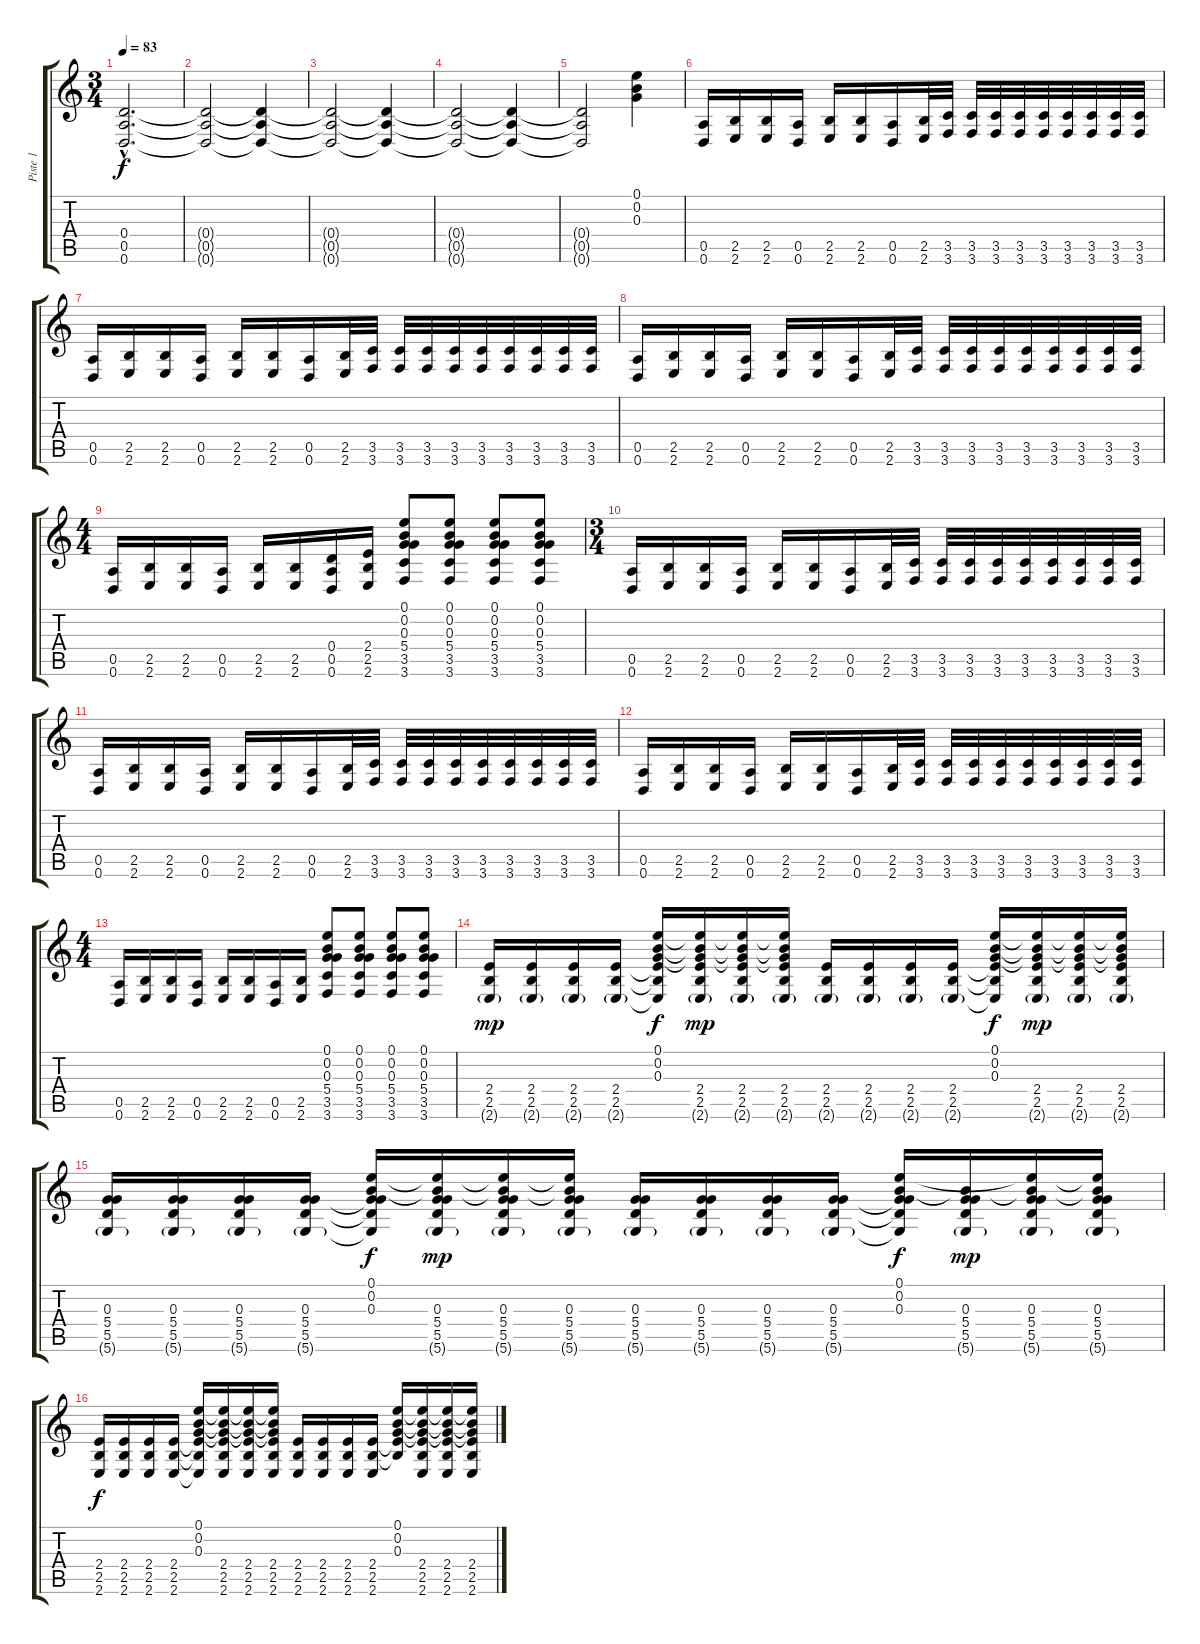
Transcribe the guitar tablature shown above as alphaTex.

\track ("Piste 1" "Piste 1") {instrument distortionguitar}
\staff {score tabs}
\tuning (E4 B3 G3 D3 A2 D2) {hide}
\ts (3 4)
\tempo 83
\clef g2
\ks c
(0.4{hac} 0.5{hac} 0.6{hac}).2{d dy f instrument distortionguitar} |
(0.4{t} 0.5{t} 0.6{t}).2 (0.4{t} 0.5{t} 0.6{t}).4 |
(0.4{t} 0.5{t} 0.6{t}).2 (0.4{t} 0.5{t} 0.6{t}).4 |
(0.4{t} 0.5{t} 0.6{t}).2 (0.4{t} 0.5{t} 0.6{t}).4 |
(0.4{t} 0.5{t} 0.6{t}).2 (0.1 0.2 0.3).4 |
(0.5 0.6).16 (2.5 2.6).16 (2.5 2.6).16 (0.5 0.6).16 (2.5 2.6).16 (2.5 2.6).16 (0.5 0.6).16 (2.5 2.6).32 (3.5 3.6).32 (3.5 3.6).32 (3.5 3.6).32 (3.5 3.6).32 (3.5 3.6).32 (3.5 3.6).32 (3.5 3.6).32 (3.5 3.6).32 (3.5 3.6).32 |
(0.5 0.6).16 (2.5 2.6).16 (2.5 2.6).16 (0.5 0.6).16 (2.5 2.6).16 (2.5 2.6).16 (0.5 0.6).16 (2.5 2.6).32 (3.5 3.6).32 (3.5 3.6).32 (3.5 3.6).32 (3.5 3.6).32 (3.5 3.6).32 (3.5 3.6).32 (3.5 3.6).32 (3.5 3.6).32 (3.5 3.6).32 |
(0.5 0.6).16 (2.5 2.6).16 (2.5 2.6).16 (0.5 0.6).16 (2.5 2.6).16 (2.5 2.6).16 (0.5 0.6).16 (2.5 2.6).32 (3.5 3.6).32 (3.5 3.6).32 (3.5 3.6).32 (3.5 3.6).32 (3.5 3.6).32 (3.5 3.6).32 (3.5 3.6).32 (3.5 3.6).32 (3.5 3.6).32 |
\ts (4 4)
(0.5 0.6).16 (2.5 2.6).16 (2.5 2.6).16 (0.5 0.6).16 (2.5 2.6).16 (2.5 2.6).16 (0.4 0.5 0.6).16 (2.4 2.5 2.6).16 (0.1 0.2 0.3 5.4 3.5 3.6).8 (0.1 0.2 0.3 5.4 3.5 3.6).8 (0.1 0.2 0.3 5.4 3.5 3.6).8 (0.1 0.2 0.3 5.4 3.5 3.6).8 |
\ts (3 4)
(0.5 0.6).16 (2.5 2.6).16 (2.5 2.6).16 (0.5 0.6).16 (2.5 2.6).16 (2.5 2.6).16 (0.5 0.6).16 (2.5 2.6).32 (3.5 3.6).32 (3.5 3.6).32 (3.5 3.6).32 (3.5 3.6).32 (3.5 3.6).32 (3.5 3.6).32 (3.5 3.6).32 (3.5 3.6).32 (3.5 3.6).32 |
(0.5 0.6).16 (2.5 2.6).16 (2.5 2.6).16 (0.5 0.6).16 (2.5 2.6).16 (2.5 2.6).16 (0.5 0.6).16 (2.5 2.6).32 (3.5 3.6).32 (3.5 3.6).32 (3.5 3.6).32 (3.5 3.6).32 (3.5 3.6).32 (3.5 3.6).32 (3.5 3.6).32 (3.5 3.6).32 (3.5 3.6).32 |
(0.5 0.6).16 (2.5 2.6).16 (2.5 2.6).16 (0.5 0.6).16 (2.5 2.6).16 (2.5 2.6).16 (0.5 0.6).16 (2.5 2.6).32 (3.5 3.6).32 (3.5 3.6).32 (3.5 3.6).32 (3.5 3.6).32 (3.5 3.6).32 (3.5 3.6).32 (3.5 3.6).32 (3.5 3.6).32 (3.5 3.6).32 |
\ts (4 4)
(0.5 0.6).16 (2.5 2.6).16 (2.5 2.6).16 (0.5 0.6).16 (2.5 2.6).16 (2.5 2.6).16 (0.5 0.6).16 (2.5 2.6).16 (0.1 0.2 0.3 5.4 3.5 3.6).8 (0.1 0.2 0.3 5.4 3.5 3.6).8 (0.1 0.2 0.3 5.4 3.5 3.6).8 (0.1 0.2 0.3 5.4 3.5 3.6).8 |
(2.4 2.5 2.6{g}).16{dy mp volume 8 instrument distortionguitar} (2.4 2.5 2.6{g}).16 (2.4 2.5 2.6{g}).16 (2.4 2.5 2.6{g}).16 (0.1 0.2 0.3 2.4{t} 2.5{t} 2.6{t}).16{dy f} (0.1{t} 0.2{t} 0.3{t} 2.4 2.5 2.6{g}).16{dy mp} (0.1{t} 0.2{t} 0.3{t} 2.4 2.5 2.6{g}).16 (0.1{t} 0.2{t} 0.3{t} 2.4 2.5 2.6{g}).16 (2.4 2.5 2.6{g}).16 (2.4 2.5 2.6{g}).16 (2.4 2.5 2.6{g}).16 (2.4 2.5 2.6{g}).16 (0.1 0.2 0.3 2.4{t} 2.5{t} 2.6{t}).16{dy f} (0.1{t} 0.2{t} 0.3{t} 2.4 2.5 2.6{g}).16{dy mp} (0.1{t} 0.2{t} 0.3{t} 2.4 2.5 2.6{g}).16 (0.1{t} 0.2{t} 0.3{t} 2.4 2.5 2.6{g}).16 |
(0.3 5.4 5.5 5.6{g}).16 (0.3 5.4 5.5 5.6{g}).16 (0.3 5.4 5.5 5.6{g}).16 (0.3 5.4 5.5 5.6{g}).16 (0.1 0.2 0.3 5.4{t} 5.5{t} 5.6{t}).16{dy f} (0.1{t} 0.2{t} 0.3 5.4 5.5 5.6{g}).16{dy mp} (0.1{t} 0.2{t} 0.3 5.4 5.5 5.6{g}).16 (0.1{t} 0.2{t} 0.3 5.4 5.5 5.6{g}).16 (0.3 5.4 5.5 5.6{g}).16 (0.3 5.4 5.5 5.6{g}).16 (0.3 5.4 5.5 5.6{g}).16 (0.3 5.4 5.5 5.6{g}).16 (0.1 0.2 0.3 5.4{t} 5.5{t} 5.6{t}).16{dy f} (0.2{t} 0.3 5.4 5.5 5.6{g}).16{dy mp} (0.1{t} 0.2{t} 0.3 5.4 5.5 5.6{g}).16 (0.1{t} 0.2{t} 0.3 5.4 5.5 5.6{g}).16 |
(2.4 2.5 2.6).16{dy f} (2.4 2.5 2.6).16 (2.4 2.5 2.6).16 (2.4 2.5 2.6).16 (0.1 0.2 0.3 2.4{t} 2.5{t} 2.6{t}).16 (0.1{t} 0.2{t} 0.3{t} 2.4 2.5 2.6).16 (0.1{t} 0.2{t} 0.3{t} 2.4 2.5 2.6).16 (0.1{t} 0.2{t} 0.3{t} 2.4 2.5 2.6).16 (2.4 2.5 2.6).16 (2.4 2.5 2.6).16 (2.4 2.5 2.6).16 (2.4 2.5 2.6).16 (0.1 0.2 0.3 2.4{t} 2.5{t}).16 (0.1{t} 0.2{t} 0.3{t} 2.4 2.5 2.6).16 (0.1{t} 0.2{t} 0.3{t} 2.4 2.5 2.6).16 (0.1{t} 0.2{t} 0.3{t} 2.4 2.5 2.6).16
